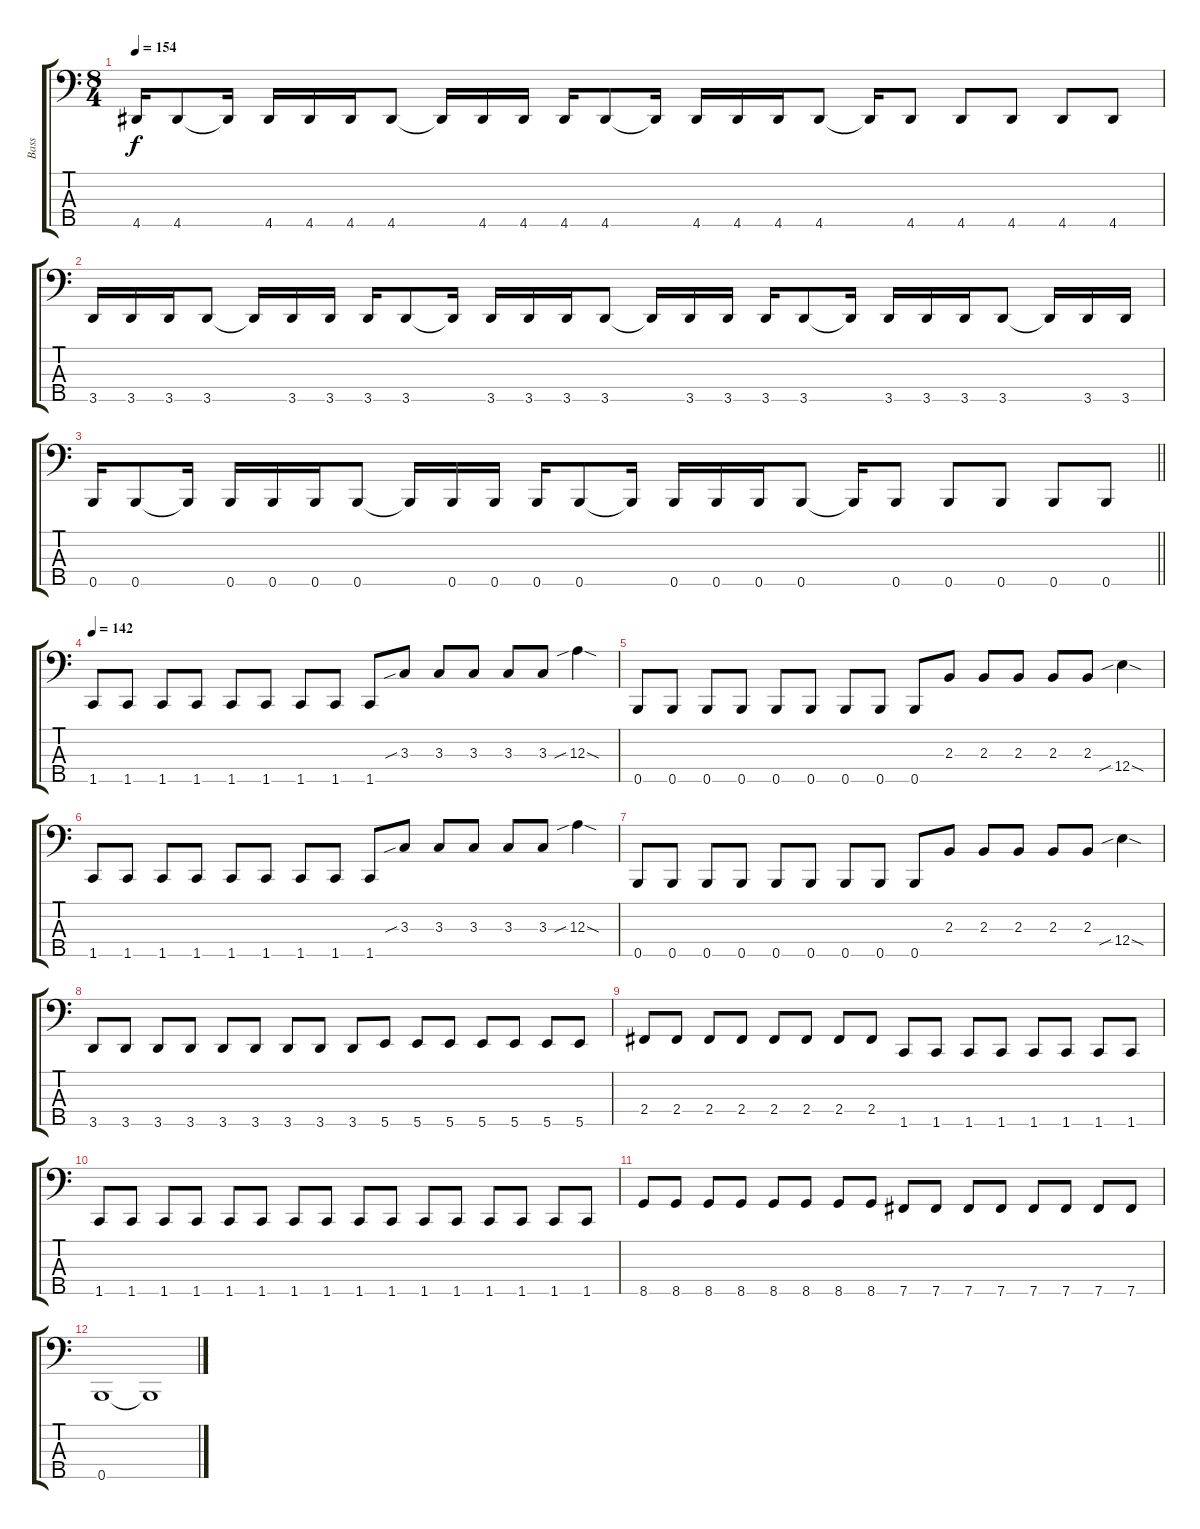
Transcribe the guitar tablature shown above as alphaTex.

\track ("Bass" "Bass") {instrument electricbasspick}
\staff {score tabs}
\tuning (G2 D2 A1 E1 B0) {hide}
\ts (8 4)
\tempo 154
\clef f4
\ks c
4.5.16{dy f} 4.5.8 4.5{t}.16 4.5.16 4.5.16 4.5.16 4.5.8 4.5{t}.16 4.5.16 4.5.16 4.5.16 4.5.8 4.5{t}.16 4.5.16 4.5.16 4.5.16 4.5.8 4.5{t}.16 4.5.8 4.5.8 4.5.8 4.5.8 4.5.8 |
3.5.16 3.5.16 3.5.16 3.5.8 3.5{t}.16 3.5.16 3.5.16 3.5.16 3.5.8 3.5{t}.16 3.5.16 3.5.16 3.5.16 3.5.8 3.5{t}.16 3.5.16 3.5.16 3.5.16 3.5.8 3.5{t}.16 3.5.16 3.5.16 3.5.16 3.5.8 3.5{t}.16 3.5.16 3.5.16 |
\barLineRight lightlight
0.5.16 0.5.8 0.5{t}.16 0.5.16 0.5.16 0.5.16 0.5.8 0.5{t}.16 0.5.16 0.5.16 0.5.16 0.5.8 0.5{t}.16 0.5.16 0.5.16 0.5.16 0.5.8 0.5{t}.16 0.5.8 0.5.8 0.5.8 0.5.8 0.5.8 |
\tempo 142
1.5.8 1.5.8 1.5.8 1.5.8 1.5.8 1.5.8 1.5.8 1.5.8 1.5.8 3.3{sib}.8 3.3.8 3.3.8 3.3.8 3.3.8 12.3{sib sod}.4 |
0.5.8 0.5.8 0.5.8 0.5.8 0.5.8 0.5.8 0.5.8 0.5.8 0.5.8 2.3.8 2.3.8 2.3.8 2.3.8 2.3.8 12.4{sib sod}.4 |
1.5.8 1.5.8 1.5.8 1.5.8 1.5.8 1.5.8 1.5.8 1.5.8 1.5.8 3.3{sib}.8 3.3.8 3.3.8 3.3.8 3.3.8 12.3{sib sod}.4 |
0.5.8 0.5.8 0.5.8 0.5.8 0.5.8 0.5.8 0.5.8 0.5.8 0.5.8 2.3.8 2.3.8 2.3.8 2.3.8 2.3.8 12.4{sib sod}.4 |
3.5.8 3.5.8 3.5.8 3.5.8 3.5.8 3.5.8 3.5.8 3.5.8 3.5.8 5.5.8 5.5.8 5.5.8 5.5.8 5.5.8 5.5.8 5.5.8 |
2.4.8 2.4.8 2.4.8 2.4.8 2.4.8 2.4.8 2.4.8 2.4.8 1.5.8 1.5.8 1.5.8 1.5.8 1.5.8 1.5.8 1.5.8 1.5.8 |
1.5.8 1.5.8 1.5.8 1.5.8 1.5.8 1.5.8 1.5.8 1.5.8 1.5.8 1.5.8 1.5.8 1.5.8 1.5.8 1.5.8 1.5.8 1.5.8 |
8.5.8 8.5.8 8.5.8 8.5.8 8.5.8 8.5.8 8.5.8 8.5.8 7.5.8 7.5.8 7.5.8 7.5.8 7.5.8 7.5.8 7.5.8 7.5.8 |
0.5.1 0.5{t}.1
